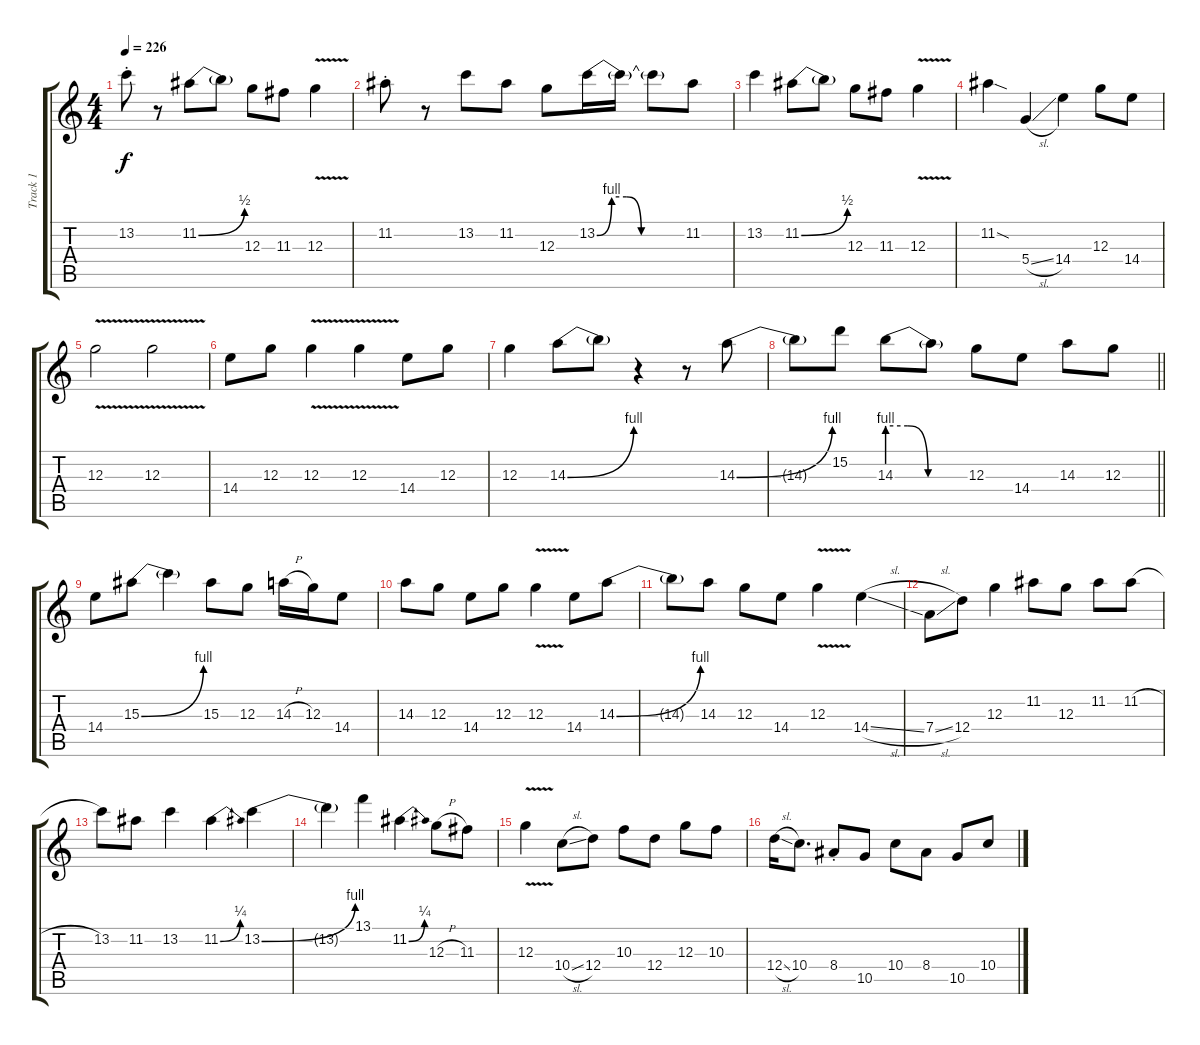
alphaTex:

\track ("Track 1" "Track 1") {instrument overdrivenguitar}
\staff {score tabs}
\tuning (E4 B3 G3 D3 A2 E2) {hide}
\ts (4 4)
\tempo 226
\clef g2
\ks c
13.2{st}.8{dy f} r.8 11.2{be (bend 0 0 60 2)}.8 11.2{t}.8 12.3.8 11.3.8 12.3{v}.4 |
11.2{st}.8 r.8 13.2.8 11.2.8 12.3.8 13.2{be (custom 0 0 10 4 20 4 30 0 60 0)}.16 13.2{t}.16 13.2{t}.8 11.2.8 |
13.2.4 11.2{be (bend 0 0 60 2)}.8 11.2{t}.8 12.3.8 11.3.8 12.3{v}.4 |
11.2{sod}.4 5.4{sl}.4 14.4.4 12.3.8 14.4.8 |
12.3{v}.2 12.3{v}.2 |
14.4.8 12.3.8 12.3{v}.4 12.3{v}.4 14.4.8 12.3.8 |
12.3.4 14.3{be (bend 0 0 60 4)}.8 14.3{t}.8 r.4 r.8 14.3{be (bend 0 0 60 4)}.8 |
\barLineRight lightlight
14.3{t}.8 15.2.8 14.3{be (custom 0 4 15 4 30 0 60 0)}.8 14.3{t}.8 12.3.8 14.4.8 14.3.8 12.3.8 |
14.4.8 15.3{be (bend 0 0 60 4)}.8 15.3{t}.4 15.3.8 12.3.8 14.3{h}.16 12.3.16 14.4.8 |
14.3.8 12.3.8 14.4.8 12.3.8 12.3{v}.4 14.4.8 14.3{be (bend 0 0 60 4)}.8 |
14.3{t}.8 14.3.8 12.3.8 14.4.8 12.3{v}.4 14.4{sl}.4 |
7.4{sl}.8 12.4.8 12.3.4 11.2.8 12.3.8 11.2.8 11.2{h}.8 |
13.2.8 11.2.8 13.2.4 11.2{be (bend 0 0 60 1)}.4 13.2{be (bend 0 0 60 4)}.4 |
13.2{t}.4 13.1.4 11.2{be (bend 0 0 60 1)}.4 12.3{h}.8 11.3.8 |
12.3{v}.4 10.4{sl}.8 12.4.8 10.3.8 12.4.8 12.3.8 10.3.8 |
12.4{sl}.16 10.4.8{d} 8.4{st}.8 10.5.8 10.4.8 8.4.8 10.5.8 10.4{sl}.8
